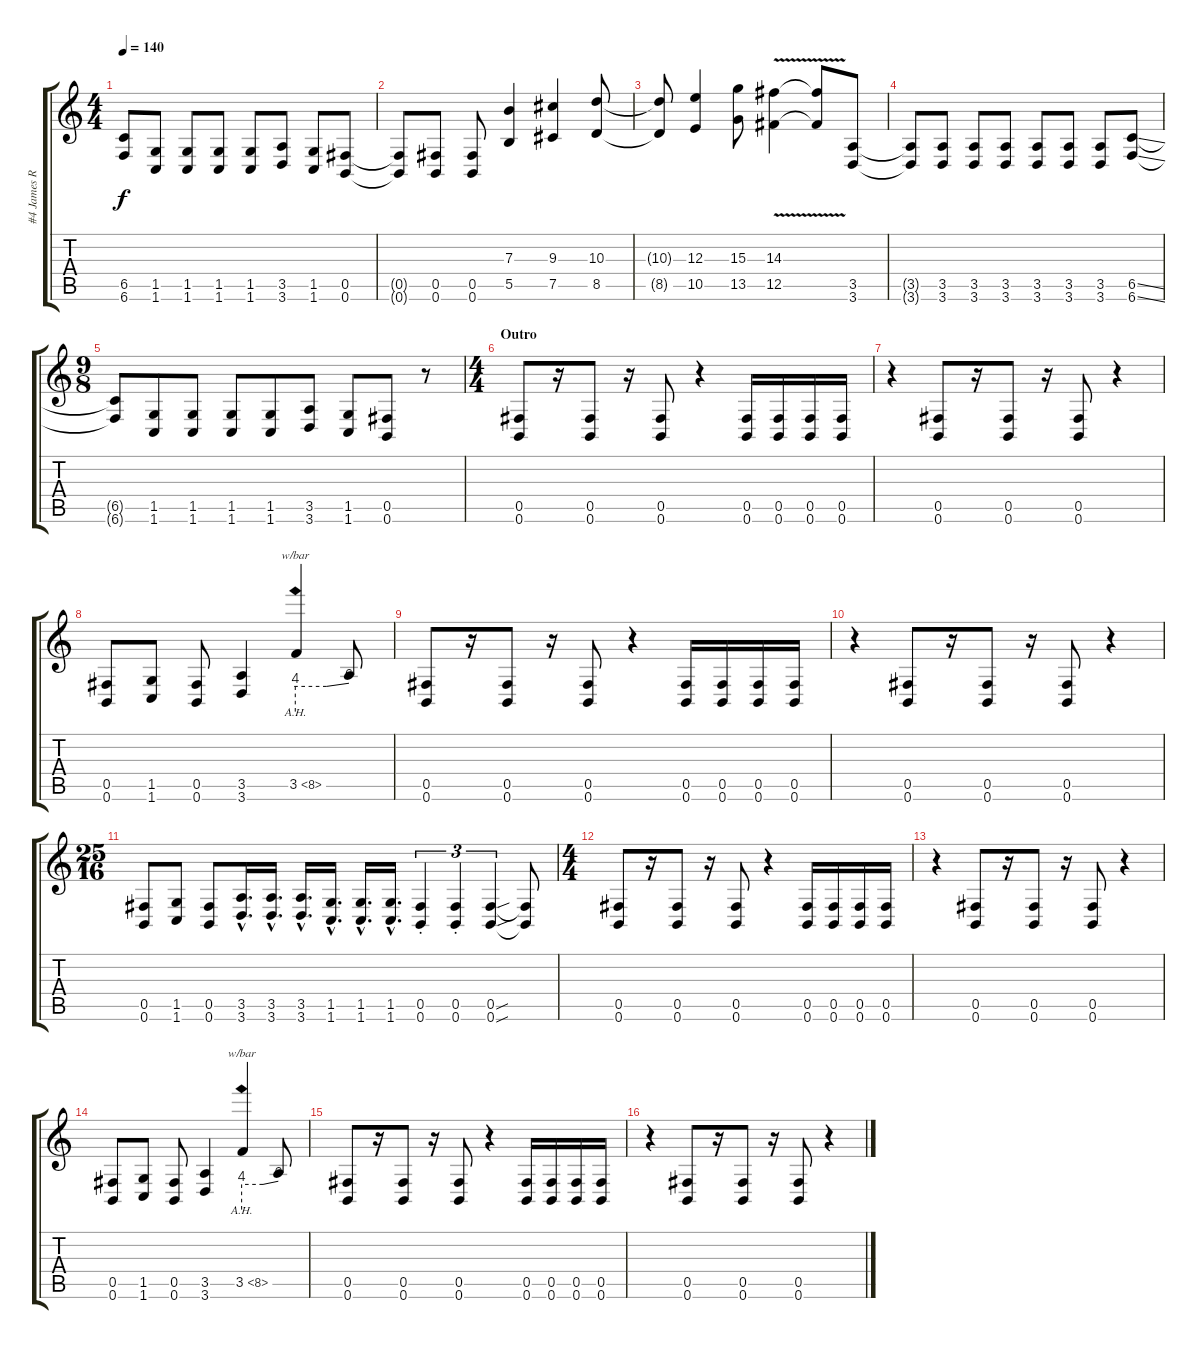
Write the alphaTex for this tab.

\track ("#4 James Root - 2nd Guitar" "#4 James R") {instrument distortionguitar}
\staff {score tabs}
\tuning (Db4 Ab3 E3 B2 Gb2 B1) {hide}
\ts (4 4)
\tempo 140
\clef g2
\ks c
(6.5{t} 6.6{t}).8{dy f} (1.5 1.6).8 (1.5 1.6).8 (1.5 1.6).8 (1.5 1.6).8 (3.5 3.6).8 (1.5 1.6).8 (0.5 0.6).8 |
(0.5{t} 0.6{t}).8 (0.5 0.6).8 (0.5 0.6).8 (7.3 5.5).4 (9.3 7.5).4 (10.3 8.5).8 |
(10.3{t} 8.5{t}).8 (12.3 10.5).4 (15.3 13.5).8 (14.3{v} 12.5{v}).4 (14.3{t} 12.5{t}).8 (3.5 3.6).8 |
(3.5{t} 3.6{t}).8 (3.5 3.6).8 (3.5 3.6).8 (3.5 3.6).8 (3.5 3.6).8 (3.5 3.6).8 (3.5 3.6).8 (6.5{ss} 6.6{ss}).8 |
\ts (9 8)
(6.5{t} 6.6{t}).8 (1.5 1.6).8 (1.5 1.6).8 (1.5 1.6).8 (1.5 1.6).8 (3.5 3.6).8 (1.5 1.6).8 (0.5 0.6).8 r.8 |
\ts (4 4)
\section ("" "Outro")
(0.5 0.6).8 r.16 (0.5 0.6).8 r.16 (0.5 0.6).8 r.4 (0.5 0.6).16 (0.5 0.6).16 (0.5 0.6).16 (0.5 0.6).16 |
r.4 (0.5 0.6).8 r.16 (0.5 0.6).8 r.16 (0.5 0.6).8 r.4 |
(0.5 0.6).8 (1.5 1.6).8 (0.5 0.6).8 (3.5 3.6).4 3.5{ah 5}.4{tbe (custom default 0 16 35 16 60 24)} 3.5{t}.8 |
(0.5 0.6).8 r.16 (0.5 0.6).8 r.16 (0.5 0.6).8 r.4 (0.5 0.6).16 (0.5 0.6).16 (0.5 0.6).16 (0.5 0.6).16 |
r.4 (0.5 0.6).8 r.16 (0.5 0.6).8 r.16 (0.5 0.6).8 r.4 |
\ts (25 16)
(0.5 0.6).8 (1.5 1.6).8 (0.5 0.6).8 (3.5{hac} 3.6{hac}).16{d} (3.5{hac} 3.6{hac}).16{d} (3.5{hac} 3.6{hac}).16{d} (1.5{hac} 1.6{hac}).16{d} (1.5{hac} 1.6{hac}).16{d} (1.5{hac} 1.6{hac}).16{d} (0.5{st} 0.6{st}).4{tu (3 2)} (0.5{st} 0.6{st}).4{tu (3 2)} (0.5{sou} 0.6{sou}).4{tu (3 2)} (0.5{t} 0.6{t}).8 |
\ts (4 4)
(0.5 0.6).8 r.16 (0.5 0.6).8 r.16 (0.5 0.6).8 r.4 (0.5 0.6).16 (0.5 0.6).16 (0.5 0.6).16 (0.5 0.6).16 |
r.4 (0.5 0.6).8 r.16 (0.5 0.6).8 r.16 (0.5 0.6).8 r.4 |
(0.5 0.6).8 (1.5 1.6).8 (0.5 0.6).8 (3.5 3.6).4 3.5{ah 5}.4{tbe (custom default 0 16 35 16 60 24)} 3.5{t}.8 |
(0.5 0.6).8 r.16 (0.5 0.6).8 r.16 (0.5 0.6).8 r.4 (0.5 0.6).16 (0.5 0.6).16 (0.5 0.6).16 (0.5 0.6).16 |
r.4 (0.5 0.6).8 r.16 (0.5 0.6).8 r.16 (0.5 0.6).8 r.4
